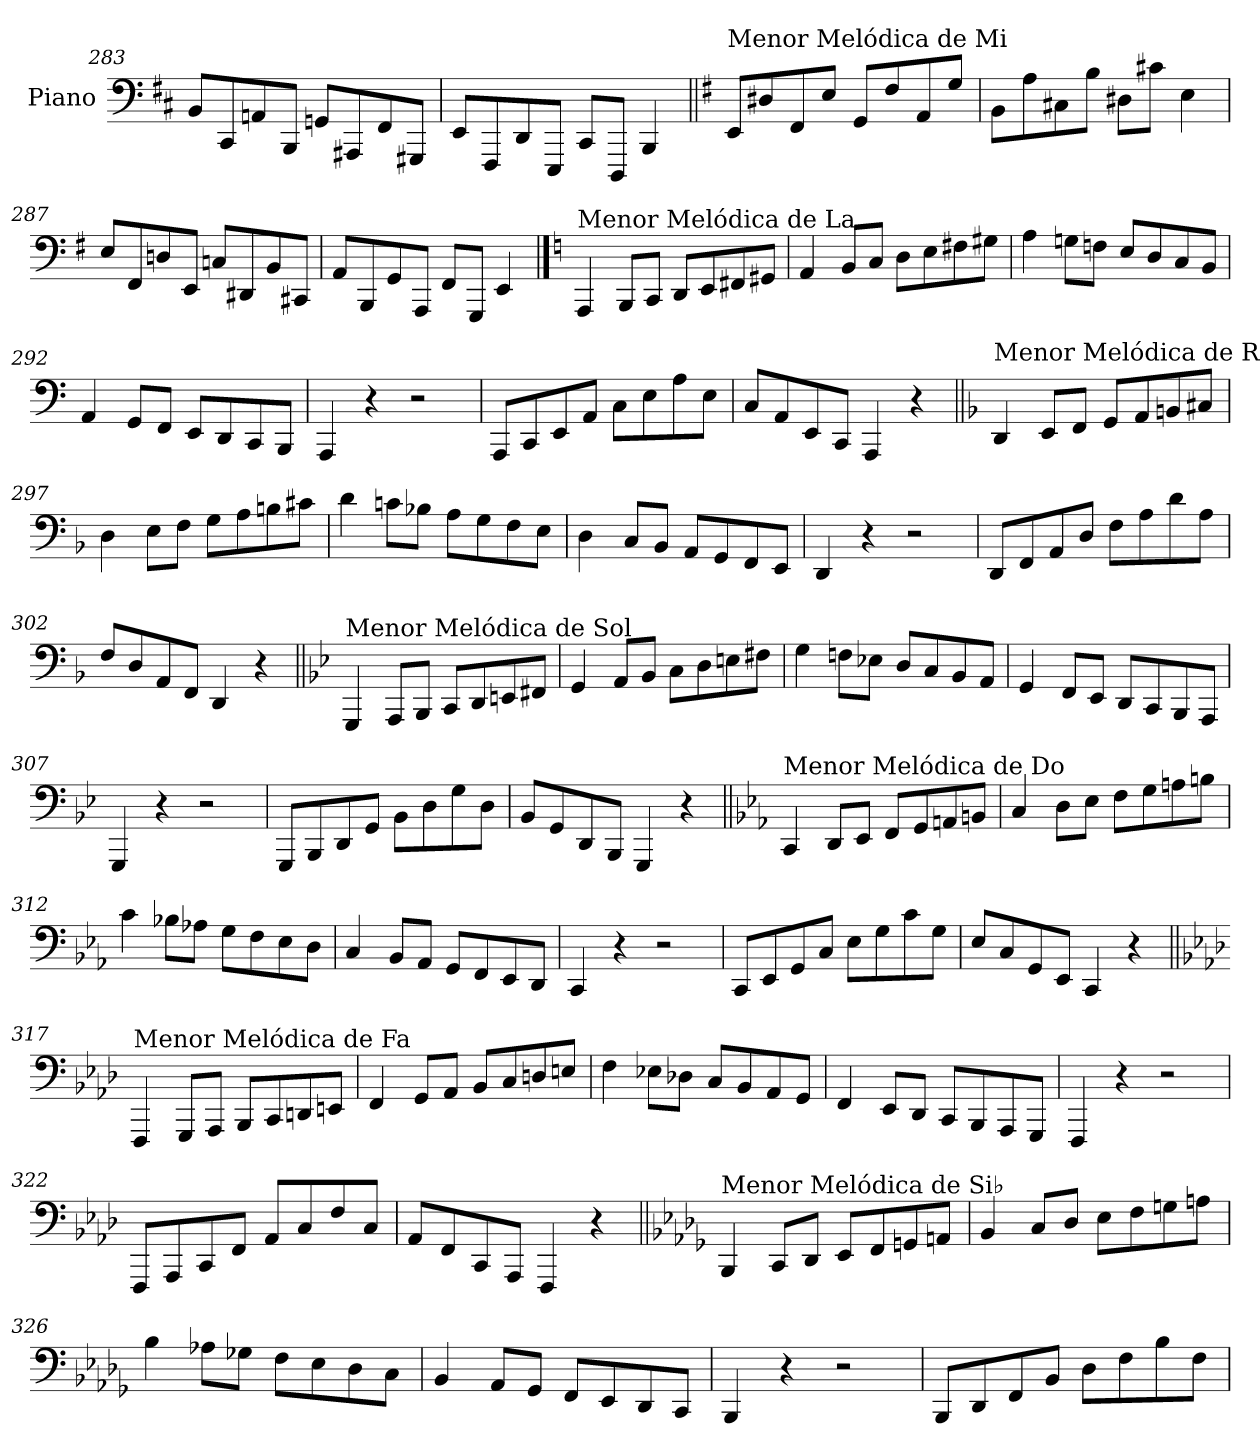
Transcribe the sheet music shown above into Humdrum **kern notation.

**kern
*part1
*staff1
*I"Piano
*I'Pno.
*clefF4
*k[f#c#]
=283
8BB/L
8CC#/
8AAn/
8BBB/J
8GGn/L
8AAA#X/
8FF#/
8GGG#X/J
=284
8EE/L
8FFF#/
8DD/
8EEE/J
8CC#/L
8DDD/J
4BBB/
!!LO:LB:g=z
=285||
*k[f#]
!LO:TX:a:t=Menor Melódica de Mi
8EE/L
8D#X/
8FF#/
8E/J
8GG/L
8F#/
8AA/
8G/J
=286
8BB\L
8A\
8C#X\
8B\J
8D#X\L
8c#X\J
4E\
=287
8E/L
8FF#/
8Dn/
8EE/J
8Cn/L
8DD#X/
8BB/
8CC#X/J
=288
8AA/L
8BBB/
8GG/
8AAA/J
8FF#/L
8GGG/J
4EE/
!!LO:PB:g=z
==289
*k[]
!LO:TX:a:t=Menor Melódica de La
4AAA/
8BBB/L
8CC/J
8DD/L
8EE/
8FF#X/
8GG#X/J
=290
4AA/
8BB/L
8C/J
8D\L
8E\
8F#X\
8G#X\J
=291
4A\
8Gn\L
8Fn\J
8E/L
8D/
8C/
8BB/J
=292
4AA/
8GG/L
8FF/J
8EE/L
8DD/
8CC/
8BBB/J
=293
4AAA/
4r
2r
=294
8AAA/L
8CC/
8EE/
8AA/J
8C\L
8E\
8A\
8E\J
=295
8C/L
8AA/
8EE/
8CC/J
4AAA/
4r
!!LO:LB:g=z
=296||
*k[b-]
!LO:TX:a:t=Menor Melódica de Re
4DD/
8EE/L
8FF/J
8GG/L
8AA/
8BBn/
8C#X/J
=297
4D\
8E\L
8F\J
8G\L
8A\
8Bn\
8c#X\J
=298
4d\
8cn\L
8B-X\J
8A\L
8G\
8F\
8E\J
=299
4D\
8C/L
8BB-/J
8AA/L
8GG/
8FF/
8EE/J
=300
4DD/
4r
2r
=301
8DD/L
8FF/
8AA/
8D/J
8F\L
8A\
8d\
8A\J
=302
8F/L
8D/
8AA/
8FF/J
4DD/
4r
!!LO:LB:g=z
=303||
*k[b-e-]
!LO:TX:a:t=Menor Melódica de Sol
4GGG/
8AAA/L
8BBB-/J
8CC/L
8DD/
8EEn/
8FF#X/J
=304
4GG/
8AA/L
8BB-/J
8C\L
8D\
8En\
8F#X\J
=305
4G\
8Fn\L
8E-X\J
8D/L
8C/
8BB-/
8AA/J
=306
4GG/
8FF/L
8EE-/J
8DD/L
8CC/
8BBB-/
8AAA/J
=307
4GGG/
4r
2r
=308
8GGG/L
8BBB-/
8DD/
8GG/J
8BB-\L
8D\
8G\
8D\J
=309
8BB-/L
8GG/
8DD/
8BBB-/J
4GGG/
4r
!!LO:LB:g=z
=310||
*k[b-e-a-]
!LO:TX:a:t=Menor Melódica de Do
4CC/
8DD/L
8EE-/J
8FF/L
8GG/
8AAn/
8BBn/J
=311
4C/
8D\L
8E-\J
8F\L
8G\
8An\
8Bn\J
=312
4c\
8B-X\L
8A-X\J
8G\L
8F\
8E-\
8D\J
=313
4C/
8BB-/L
8AA-/J
8GG/L
8FF/
8EE-/
8DD/J
=314
4CC/
4r
2r
=315
8CC/L
8EE-/
8GG/
8C/J
8E-\L
8G\
8c\
8G\J
=316
8E-/L
8C/
8GG/
8EE-/J
4CC/
4r
!!LO:LB:g=z
=317||
*k[b-e-a-d-]
!LO:TX:a:t=Menor Melódica de Fa
4FFF/
8GGG/L
8AAA-/J
8BBB-/L
8CC/
8DDn/
8EEn/J
=318
4FF/
8GG/L
8AA-/J
8BB-/L
8C/
8Dn/
8En/J
=319
4F\
8E-X\L
8D-X\J
8C/L
8BB-/
8AA-/
8GG/J
=320
4FF/
8EE-/L
8DD-/J
8CC/L
8BBB-/
8AAA-/
8GGG/J
=321
4FFF/
4r
2r
=322
8FFF/L
8AAA-/
8CC/
8FF/J
8AA-/L
8C/
8F/
8C/J
=323
8AA-/L
8FF/
8CC/
8AAA-/J
4FFF/
4r
!!LO:LB:g=z
=324||
*k[b-e-a-d-g-]
!LO:TX:a:t=Menor Melódica de Si♭
4BBB-/
8CC/L
8DD-/J
8EE-/L
8FF/
8GGn/
8AAn/J
=325
4BB-/
8C/L
8D-/J
8E-\L
8F\
8Gn\
8An\J
=326
4B-\
8A-X\L
8G-X\J
8F\L
8E-\
8D-\
8C\J
=327
4BB-/
8AA-/L
8GG-/J
8FF/L
8EE-/
8DD-/
8CC/J
=328
4BBB-/
4r
2r
=329
8BBB-/L
8DD-/
8FF/
8BB-/J
8D-\L
8F\
8B-\
8F\J
=
*-
